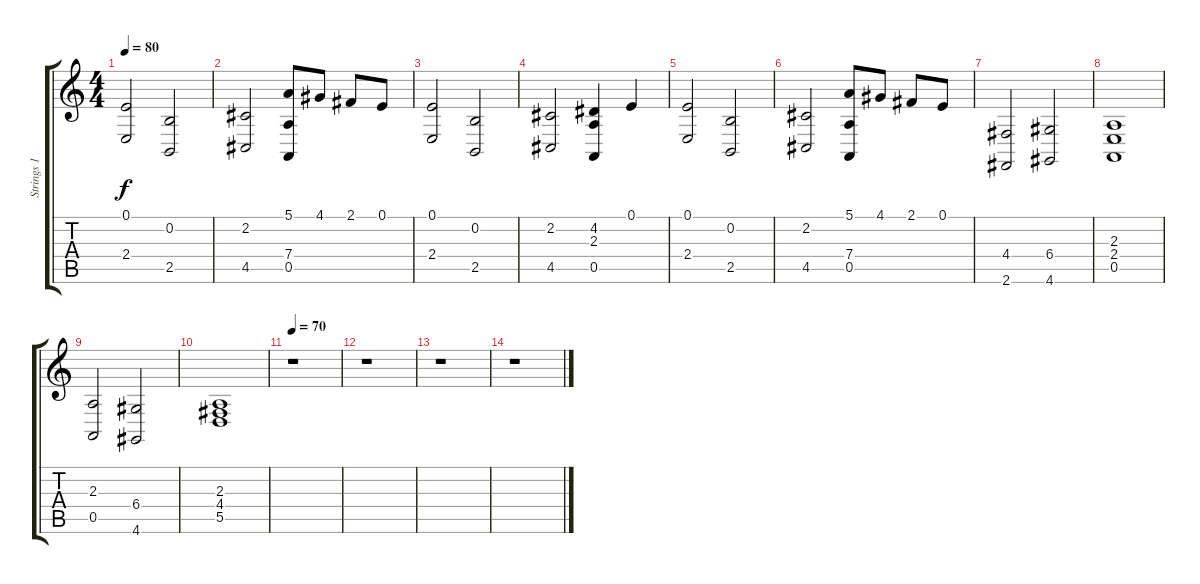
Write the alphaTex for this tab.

\track ("Strings 1" "Strings 1") {instrument stringensemble1}
\staff {score tabs}
\tuning (E4 B3 G3 D3 A2 E2) {hide}
\ts (4 4)
\tempo 80
\clef g2
\ks c
(0.1 2.4).2{dy f} (0.2 2.5).2 |
(2.2 4.5).2 (5.1 7.4 0.5).8 4.1.8 2.1.8 0.1.8 |
(0.1 2.4).2 (0.2 2.5).2 |
(2.2 4.5).2 (4.2 2.3 0.5).4 0.1.4 |
(0.1 2.4).2 (0.2 2.5).2 |
(2.2 4.5).2 (5.1 7.4 0.5).8 4.1.8 2.1.8 0.1.8 |
(4.4 2.6).2 (6.4 4.6).2 |
(2.3 2.4 0.5).1 |
(2.3 0.5).2 (6.4 4.6).2 |
(2.3 4.4 5.5).1 |
\tempo 70
r.1 |
r.1 |
r.1 |
r.1
